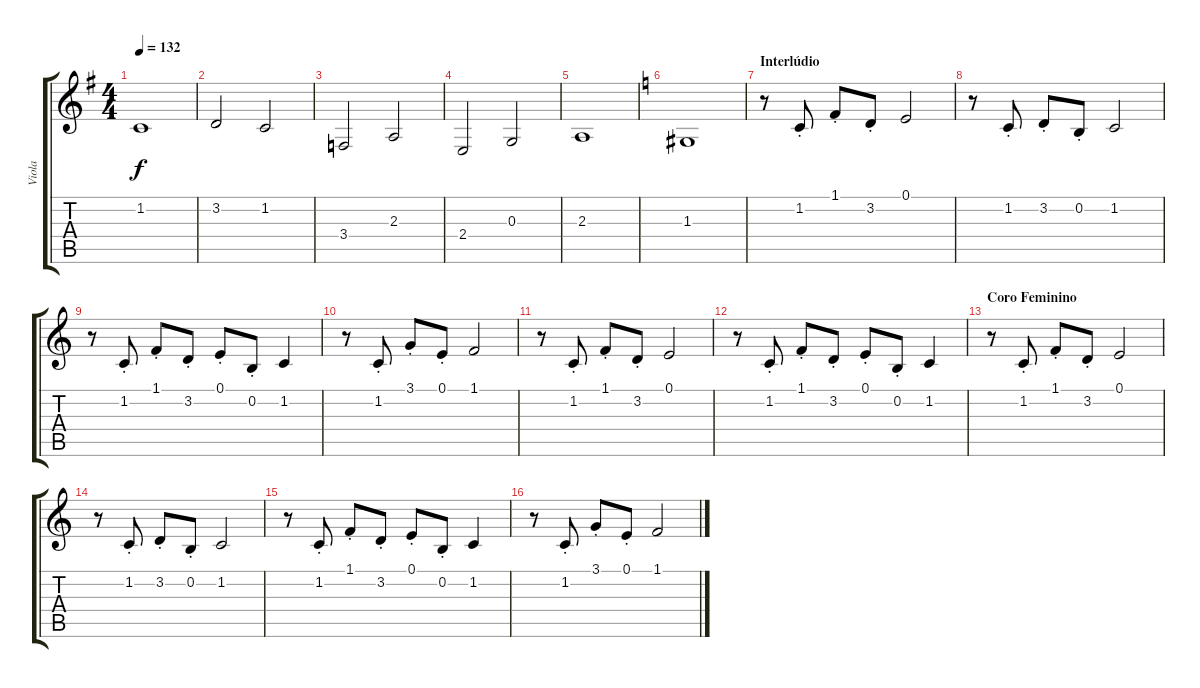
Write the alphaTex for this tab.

\track ("Viola" "Viola") {instrument viola}
\staff {score tabs}
\tuning (E4 B3 G3 D3 A2 E2) {hide}
\ts (4 4)
\tempo 132
\clef g2
\ks g
1.2.1{dy f} |
3.2.2 1.2.2 |
3.4.2 2.3.2 |
2.4.2 0.3.2 |
2.3.1 |
\ks aminor
1.3.1 |
\section ("" "Interlúdio")
r.8 1.2{st}.8 1.1{st}.8 3.2{st}.8 0.1.2 |
r.8 1.2{st}.8 3.2{st}.8 0.2{st}.8 1.2.2 |
r.8 1.2{st}.8 1.1{st}.8 3.2{st}.8 0.1{st}.8 0.2{st}.8 1.2.4 |
r.8 1.2{st}.8 3.1{st}.8 0.1{st}.8 1.1.2 |
r.8 1.2{st}.8 1.1{st}.8 3.2{st}.8 0.1.2 |
r.8 1.2{st}.8 1.1{st}.8 3.2{st}.8 0.1{st}.8 0.2{st}.8 1.2.4 |
\section ("" "Coro Feminino")
r.8 1.2{st}.8 1.1{st}.8 3.2{st}.8 0.1.2 |
r.8 1.2{st}.8 3.2{st}.8 0.2{st}.8 1.2.2 |
r.8 1.2{st}.8 1.1{st}.8 3.2{st}.8 0.1{st}.8 0.2{st}.8 1.2.4 |
r.8 1.2{st}.8 3.1{st}.8 0.1{st}.8 1.1.2
